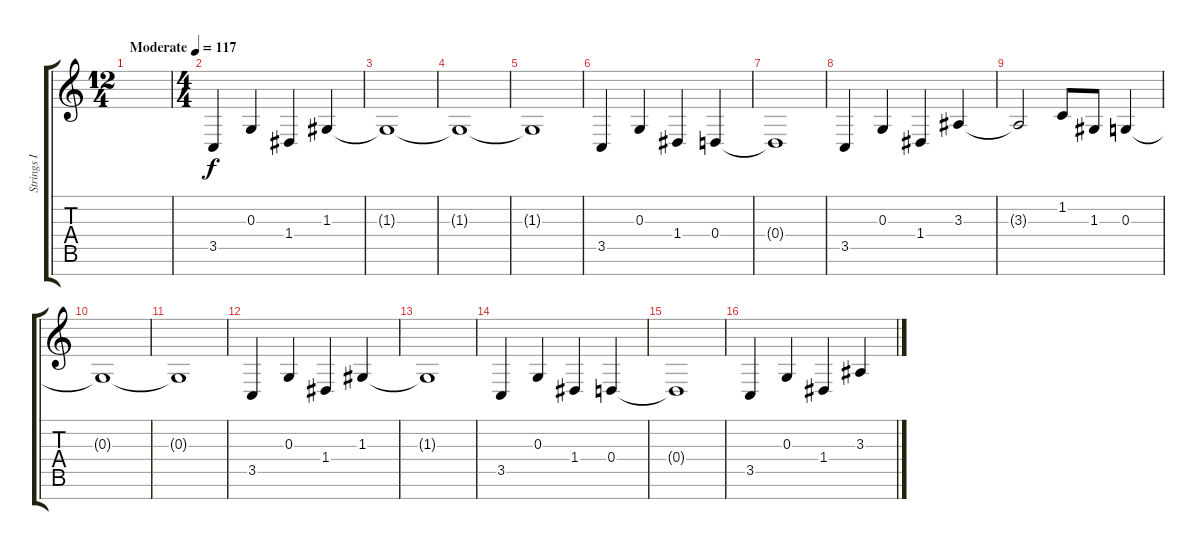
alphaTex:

\track ("Strings I" "Strings I") {instrument stringensemble2}
\staff {score tabs}
\tuning (E4 B3 G3 D3 A2 E2 B1) {hide}
\ts (12 4)
\tempo (117 "Moderate")
\clef g2
\ks c
|
\ts (4 4)
3.5.4 0.3.4 1.4.4 1.3.4 |
1.3{t}.1 |
1.3{t}.1 |
1.3{t}.1 |
3.5.4 0.3.4 1.4.4 0.4.4 |
0.4{t}.1 |
3.5.4 0.3.4 1.4.4 3.3.4 |
3.3{t}.2 1.2.8 1.3.8 0.3.4 |
0.3{t}.1 |
0.3{t}.1 |
3.5.4 0.3.4 1.4.4 1.3.4 |
1.3{t}.1 |
3.5.4 0.3.4 1.4.4 0.4.4 |
0.4{t}.1 |
3.5.4 0.3.4 1.4.4 3.3.4
